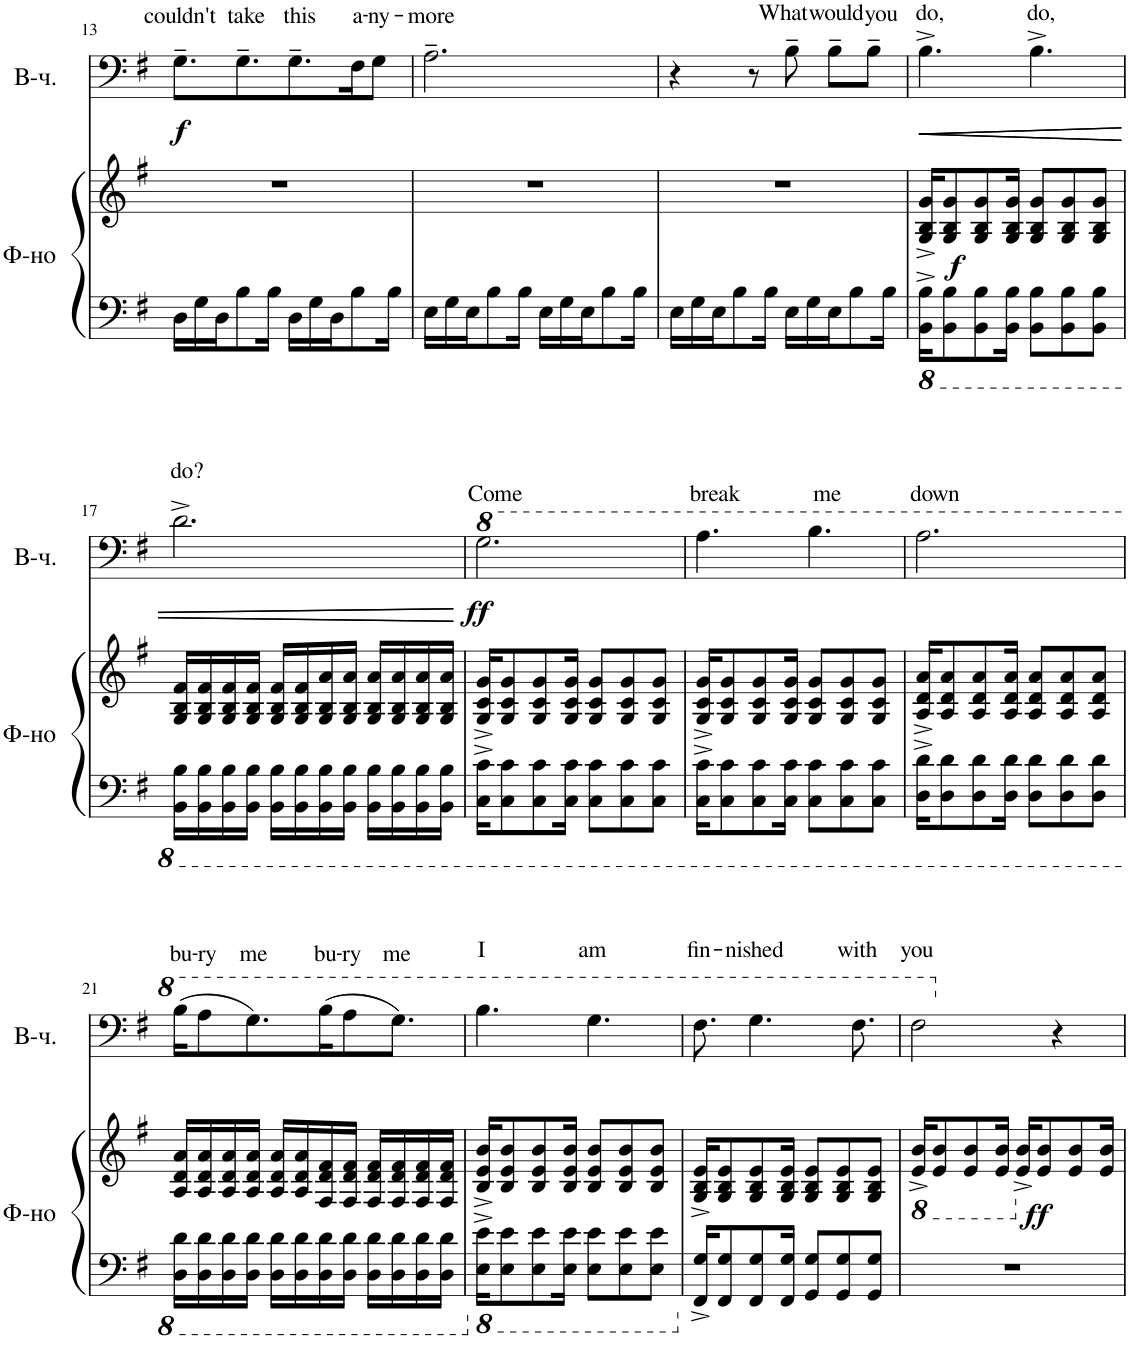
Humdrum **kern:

**kern	**kern	**dynam	**kern	**text	**dynam
*part2	*part2	*part2	*part1	*part1	*part1
*staff3	*staff2	*staff2/3	*staff1	*staff1	*staff1
*I"Фортепиано	*	*	*I"Виолончель	*	*
!!LO:PB:g=z
*clefF4	*clefG2	*	*clefF4	*	*
*k[f#]	*k[f#]	*	*k[f#]	*	*
*M3/4	*M3/4	*	*M3/4	*	*
=13	=13	=13	=13	=13	=13
!	!	!	!	!LO:LY:a	!LO:DY:b
16D\LL	2.r	.	8.G~\L	couldn't	f
16G\	.	.	.	.	.
16D\J	.	.	.	.	.
!	!	!	!	!LO:LY:a	!
8B\	.	.	8.G~\	take	.
16B\Jk	.	.	.	.	.
!	!	!	!	!LO:LY:a	!
16D\LL	.	.	8.G~\	this	.
16G\	.	.	.	.	.
16D\J	.	.	.	.	.
!	!	!	!	!LO:LY:a	!
8B\	.	.	16F#\K	a-	.
!	!	!	!	!LO:LY:a	!
.	.	.	8G\J	-ny-	.
16B\Jk	.	.	.	.	.
=14	=14	=14	=14	=14	=14
!	!	!	!	!LO:LY:a	!
16E\LL	2.r	.	2.A~\	-more	.
16G\	.	.	.	.	.
16E\J	.	.	.	.	.
8B\	.	.	.	.	.
16B\Jk	.	.	.	.	.
16E\LL	.	.	.	.	.
16G\	.	.	.	.	.
16E\J	.	.	.	.	.
8B\	.	.	.	.	.
16B\Jk	.	.	.	.	.
=15	=15	=15	=15	=15	=15
16E\LL	2.r	.	4r	.	.
16G\	.	.	.	.	.
16E\J	.	.	.	.	.
8B\	.	.	.	.	.
.	.	.	8r	.	.
16B\Jk	.	.	.	.	.
!	!	!	!	!LO:LY:a	!
16E\LL	.	.	8B~\	What	.
16G\	.	.	.	.	.
!	!	!	!	!LO:LY:a	!
16E\J	.	.	8B~\L	would	.
8B\	.	.	.	.	.
!	!	!	!	!LO:LY:a	!
.	.	.	8B~\J	you	.
16B\Jk	.	.	.	.	.
=16	=16	=16	=16	=16	=16
*8ba	*	*	*	*	*
!	!	!	!	!LO:LY:a	!LO:HP:b
16BBB\^ 16BB\^KL	16G/^ 16B/^ 16g/^KL	.	4.B^\	do,	<
!	!	!LO:DY:b	!	!	!
8BBB\ 8BB\	8G/ 8B/ 8g/	f	.	.	.
8BBB\ 8BB\	8G/ 8B/ 8g/	.	.	.	.
16BBB\ 16BB\Jk	16G/ 16B/ 16g/Jk	.	.	.	.
!	!	!	!	!LO:LY:a	!LO:HP:b
8BBB\ 8BB\L	8G/ 8B/ 8g/L	.	4.B^\	do,	<
8BBB\ 8BB\	8G/ 8B/ 8g/	.	.	.	.
8BBB\ 8BB\J	8G/ 8B/ 8g/J	.	.	.	.
!!LO:LB:g=z
=17	=17	=17	=17	=17	=17
!	!	!	!	!LO:LY:a	!
16BBB\ 16BB\LL	16G/ 16B/ 16f#/LL	.	2.d^\	do?	.
16BBB\ 16BB\	16G/ 16B/ 16f#/	.	.	.	.
16BBB\ 16BB\	16G/ 16B/ 16f#/	.	.	.	.
16BBB\ 16BB\JJ	16G/ 16B/ 16f#/JJ	.	.	.	.
16BBB\ 16BB\LL	16G/ 16B/ 16f#/LL	.	.	.	.
16BBB\ 16BB\	16G/ 16B/ 16f#/	.	.	.	.
16BBB\ 16BB\	16G/ 16B/ 16a/	.	.	.	.
16BBB\ 16BB\JJ	16G/ 16B/ 16a/JJ	.	.	.	.
16BBB\ 16BB\LL	16G/ 16B/ 16a/LL	.	.	.	.
16BBB\ 16BB\	16G/ 16B/ 16a/	.	.	.	.
16BBB\ 16BB\	16G/ 16B/ 16a/	.	.	.	.
16BBB\ 16BB\JJ	16G/ 16B/ 16a/JJ	.	.	.	.
.	.	.	.	.	[ [
=18	=18	=18	=18	=18	=18
*	*	*	*8va	*	*
!	!	!	!	!LO:LY:a	!LO:DY:b
16CC\^ 16C\^KL	16G/^ 16c/^ 16g/^KL	.	2.g\	Come	ff
8CC\ 8C\	8G/ 8c/ 8g/	.	.	.	.
8CC\ 8C\	8G/ 8c/ 8g/	.	.	.	.
16CC\ 16C\Jk	16G/ 16c/ 16g/Jk	.	.	.	.
8CC\ 8C\L	8G/ 8c/ 8g/L	.	.	.	.
8CC\ 8C\	8G/ 8c/ 8g/	.	.	.	.
8CC\ 8C\J	8G/ 8c/ 8g/J	.	.	.	.
=19	=19	=19	=19	=19	=19
!	!	!	!	!LO:LY:a	!
16CC\^ 16C\^KL	16G/^ 16c/^ 16g/^KL	.	4.a\	break	.
8CC\ 8C\	8G/ 8c/ 8g/	.	.	.	.
8CC\ 8C\	8G/ 8c/ 8g/	.	.	.	.
16CC\ 16C\Jk	16G/ 16c/ 16g/Jk	.	.	.	.
!	!	!	!	!LO:LY:a	!
8CC\ 8C\L	8G/ 8c/ 8g/L	.	4.b\	me	.
8CC\ 8C\	8G/ 8c/ 8g/	.	.	.	.
8CC\ 8C\J	8G/ 8c/ 8g/J	.	.	.	.
=20	=20	=20	=20	=20	=20
!	!	!	!	!LO:LY:a	!
16DD\^ 16D\^KL	16A/^ 16d/^ 16a/^KL	.	2.a\	down	.
8DD\ 8D\	8A/ 8d/ 8a/	.	.	.	.
8DD\ 8D\	8A/ 8d/ 8a/	.	.	.	.
16DD\ 16D\Jk	16A/ 16d/ 16a/Jk	.	.	.	.
8DD\ 8D\L	8A/ 8d/ 8a/L	.	.	.	.
8DD\ 8D\	8A/ 8d/ 8a/	.	.	.	.
8DD\ 8D\J	8A/ 8d/ 8a/J	.	.	.	.
!!LO:LB:g=z
=21	=21	=21	=21	=21	=21
!	!	!	!	!LO:LY:a	!
16DD\ 16D\LL	16A/ 16d/ 16a/LL	.	(16b\KL	bu-	.
!	!	!	!	!LO:LY:a	!
16DD\ 16D\	16A/ 16d/ 16a/	.	8a\	-ry	.
16DD\ 16D\	16A/ 16d/ 16a/	.	.	.	.
!	!	!	!	!LO:LY:a	!
16DD\ 16D\JJ	16A/ 16d/ 16a/JJ	.	8.g\)	me	.
16DD\ 16D\LL	16A/ 16d/ 16a/LL	.	.	.	.
16DD\ 16D\	16A/ 16d/ 16a/	.	.	.	.
!	!	!	!	!LO:LY:a	!
16DD\ 16D\	16F#/ 16d/ 16f#/	.	(16b\K	bu-	.
!	!	!	!	!LO:LY:a	!
16DD\ 16D\JJ	16F#/ 16d/ 16f#/JJ	.	8a\	-ry	.
16DD\ 16D\LL	16F#/ 16d/ 16f#/LL	.	.	.	.
!	!	!	!	!LO:LY:a	!
16DD\ 16D\	16F#/ 16d/ 16f#/	.	8.g\J)	me	.
16DD\ 16D\	16F#/ 16d/ 16f#/	.	.	.	.
16DD\ 16D\JJ	16F#/ 16d/ 16f#/JJ	.	.	.	.
=22	=22	=22	=22	=22	=22
*X8ba	*	*	*	*	*
*8ba	*	*	*	*	*
!	!	!	!	!LO:LY:a	!
16EE\^ 16E\^KL	16B/^ 16e/^ 16b/^KL	.	4.b\	I	.
8EE\ 8E\	8B/ 8e/ 8b/	.	.	.	.
8EE\ 8E\	8B/ 8e/ 8b/	.	.	.	.
16EE\ 16E\Jk	16B/ 16e/ 16b/Jk	.	.	.	.
!	!	!	!	!LO:LY:a	!
8EE\ 8E\L	8B/ 8e/ 8b/L	.	4.g\	am	.
8EE\ 8E\	8B/ 8e/ 8b/	.	.	.	.
8EE\ 8E\J	8B/ 8e/ 8b/J	.	.	.	.
=23	=23	=23	=23	=23	=23
*X8ba	*	*	*	*	*
!	!	!	!	!LO:LY:a	!
16FF#/^ 16G/^KL	16G/^ 16B/^ 16e/^KL	.	8.f#\	fin-	.
8FF#/ 8G/	8G/ 8B/ 8e/	.	.	.	.
!	!	!	!	!LO:LY:a	!
8FF#/ 8G/	8G/ 8B/ 8e/	.	4.g\	-nished	.
16FF#/ 16G/Jk	16G/ 16B/ 16e/Jk	.	.	.	.
8GG/ 8G/L	8G/ 8B/ 8e/L	.	.	.	.
8GG/ 8G/	8G/ 8B/ 8e/	.	.	.	.
!	!	!	!	!LO:LY:a	!
.	.	.	8.f#\	with	.
8GG/ 8G/J	8G/ 8B/ 8e/J	.	.	.	.
=24	=24	=24	=24	=24	=24
*	*8ba	*	*	*	*
!	!	!	!	!LO:LY:a	!
2.r	16E/^ 16B/^KL	.	2f#\	you	.
.	8E/ 8B/	.	.	.	.
.	8E/ 8B/	.	.	.	.
.	16E/ 16B/Jk	.	.	.	.
*	*X8ba	*	*	*	*
.	16e/^ 16b/^KL	.	.	.	.
!	!	!LO:DY:b	!	!	!
.	8e/ 8b/	ff	.	.	.
*	*	*	*X8va	*	*
.	.	.	4r	.	.
.	8e/ 8b/	.	.	.	.
.	16e/ 16b/Jk	.	.	.	.
=	=	=	=	=	=
*-	*-	*-	*-	*-	*-
